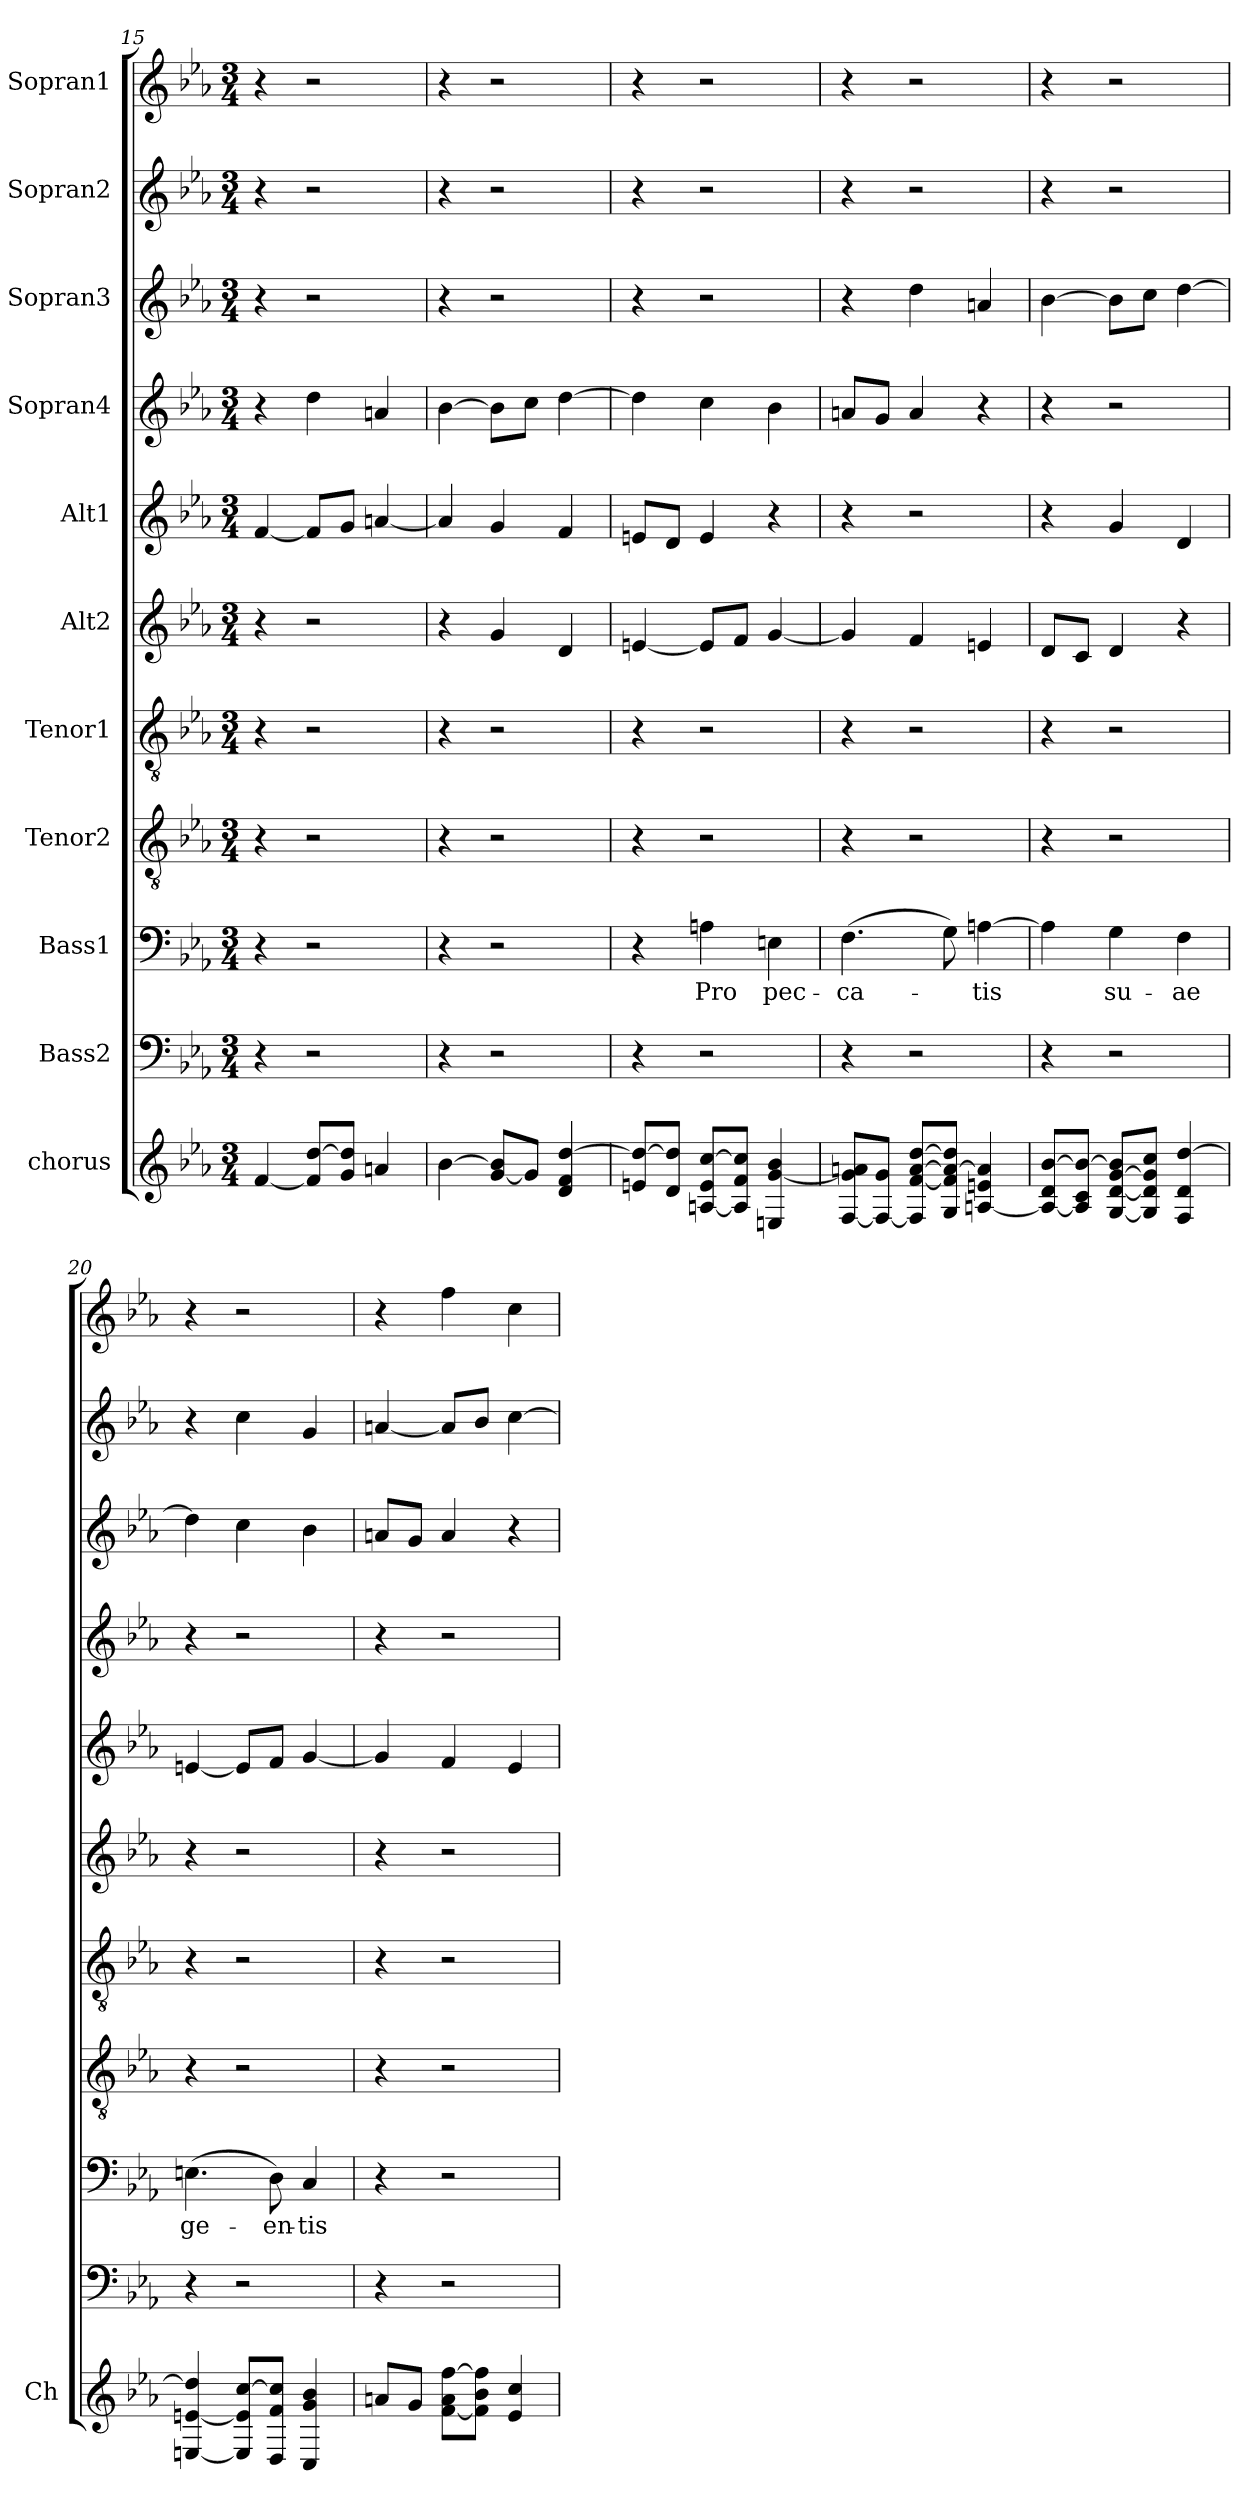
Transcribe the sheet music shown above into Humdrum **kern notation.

**kern	**kern	**kern	**text	**kern	**kern	**kern	**kern	**kern	**kern	**kern	**kern
*part11	*part10	*part9	*part9	*part8	*part7	*part6	*part5	*part4	*part3	*part2	*part1
*staff11	*staff10	*staff9	*staff9	*staff8	*staff7	*staff6	*staff5	*staff4	*staff3	*staff2	*staff1
*I"chorus	*I"Bass2	*I"Bass1	*	*I"Tenor2	*I"Tenor1	*I"Alt2	*I"Alt1	*I"Sopran4	*I"Sopran3	*I"Sopran2	*I"Sopran1
*I'Ch	*	*	*	*	*	*	*	*	*	*	*
*clefG2	*clefF4	*clefF4	*	*clefGv2	*clefGv2	*clefG2	*clefG2	*clefG2	*clefG2	*clefG2	*clefG2
*k[b-e-a-]	*k[b-e-a-]	*k[b-e-a-]	*	*k[b-e-a-]	*k[b-e-a-]	*k[b-e-a-]	*k[b-e-a-]	*k[b-e-a-]	*k[b-e-a-]	*k[b-e-a-]	*k[b-e-a-]
*E-:	*E-:	*E-:	*	*E-:	*E-:	*E-:	*E-:	*E-:	*E-:	*E-:	*E-:
*M3/4	*M3/4	*M3/4	*	*M3/4	*M3/4	*M3/4	*M3/4	*M3/4	*M3/4	*M3/4	*M3/4
=15	=15	=15	=15	=15	=15	=15	=15	=15	=15	=15	=15
[4f/	4r	4r	.	4r	4r	4r	[4f/	4r	4r	4r	4r
8f/] [8dd/L	2r	2r	.	2r	2r	2r	8f/L]	4dd\	2r	2r	2r
8g/ 8dd/]J	.	.	.	.	.	.	8g/J	.	.	.	.
4an/	.	.	.	.	.	.	[4an/	4an/	.	.	.
=16	=16	=16	=16	=16	=16	=16	=16	=16	=16	=16	=16
[4b-\	4r	4r	.	4r	4r	4r	4a/]	[4b-\	4r	4r	4r
[8g/ 8b-/]L	2r	2r	.	2r	2r	4g/	4g/	8b-\L]	2r	2r	2r
8g/J]	.	.	.	.	.	.	.	8cc\J	.	.	.
4d/ 4f/ [4dd/	.	.	.	.	.	4d/	4f/	[4dd\	.	.	.
!!LO:PB:g=z
=17	=17	=17	=17	=17	=17	=17	=17	=17	=17	=17	=17
8en/ 8dd/_L	4r	4r	.	4r	4r	[4en/	8en/L	4dd\]	4r	4r	4r
8d/ 8dd/]J	.	.	.	.	.	.	8d/J	.	.	.	.
[8An/ 8e/ [8cc/L	2r	4An\	Pro	2r	2r	8e/L]	4e/	4cc\	2r	2r	2r
8A/] 8f/ 8cc/]J	.	.	.	.	.	8f/J	.	.	.	.	.
4En/ [4g/ 4b-/	.	4En\	pec-	.	.	[4g/	4r	4b-\	.	.	.
=18	=18	=18	=18	=18	=18	=18	=18	=18	=18	=18	=18
[8F/ 8g/] 8an/L	4r	(4.F\	-ca-	4r	4r	4g/]	4r	8an/L	4r	4r	4r
8F/_ 8g/J	.	.	.	.	.	.	.	8g/J	.	.	.
8F/] [8f/ [8a/ [8dd/L	2r	.	.	2r	2r	4f/	2r	4a/	4dd\	2r	2r
8G/ 8f/] 8a/_ 8dd/]J	.	8G\)	.	.	.	.	.	.	.	.	.
[4An/ 4en/ 4a/]	.	[4An\	-tis	.	.	4en/	.	4r	4an/	.	.
=19	=19	=19	=19	=19	=19	=19	=19	=19	=19	=19	=19
8A/_ 8d/ [8b-/L	4r	4A\]	.	4r	4r	8d/L	4r	4r	[4b-\	4r	4r
8A/] 8c/ 8b-/_J	.	.	.	.	.	8c/J	.	.	.	.	.
[8G/ [8d/ [8g/ 8b-/]L	2r	4G\	su-	2r	2r	4d/	4g/	2r	8b-\L]	2r	2r
8G/] 8d/] 8g/] 8cc/J	.	.	.	.	.	.	.	.	8cc\J	.	.
4F/ 4d/ [4dd/	.	4F\	-ae	.	.	4r	4d/	.	[4dd\	.	.
=20	=20	=20	=20	=20	=20	=20	=20	=20	=20	=20	=20
[4En/ [4en/ 4dd/]	4r	(4.En\	ge-	4r	4r	4r	[4en/	4r	4dd\]	4r	4r
8E/] 8e/] [8cc/L	2r	.	.	2r	2r	2r	8e/L]	2r	4cc\	4cc\	2r
8D/ 8f/ 8cc/]J	.	8D\)	-en-	.	.	.	8f/J	.	.	.	.
4C/ 4g/ 4b-/	.	4C/	-tis	.	.	.	[4g/	.	4b-\	4g/	.
=21	=21	=21	=21	=21	=21	=21	=21	=21	=21	=21	=21
8an/L	4r	4r	.	4r	4r	4r	4g/]	4r	8an/L	[4an/	4r
8g/J	.	.	.	.	.	.	.	.	8g/J	.	.
[8f\ 8a\ [8ff\L	2r	2r	.	2r	2r	2r	4f/	2r	4a/	8a/L]	4ff\
8f\] 8b-\ 8ff\]J	.	.	.	.	.	.	.	.	.	8b-/J	.
4e-/ 4cc/	.	.	.	.	.	.	4e-/	.	4r	[4cc\	4cc\
=	=	=	=	=	=	=	=	=	=	=	=
*-	*-	*-	*-	*-	*-	*-	*-	*-	*-	*-	*-
